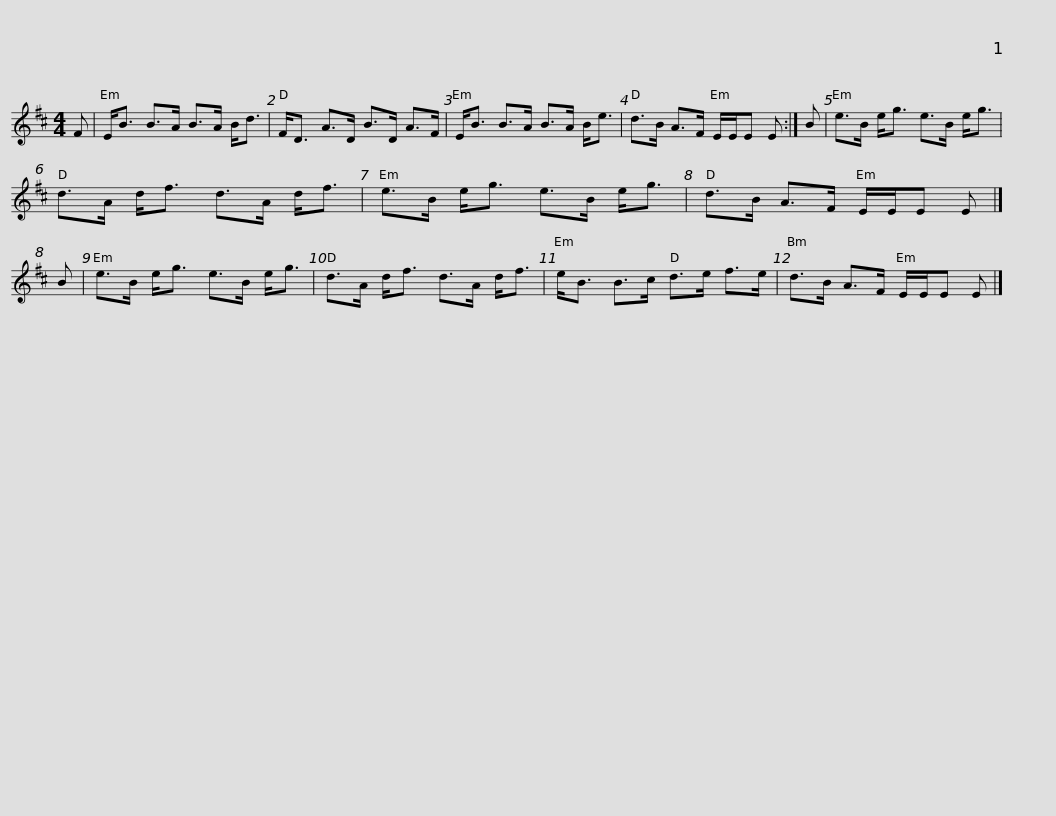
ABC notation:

X:1
L:1/8
M:4/4
I:linebreak $
K:D
V:1 treble
V:1
 F | E<B B>A B>A B<d | F<D A>D B>D A>F | E<B B>A B>A B<e | d>B A>F E/E/E E :| %5
 B |$ e>B e<g e>B e<g | d>A d<f d>A d<f | e>B e<g e>B e<g | d>B A>F E/E/E E |] %10
 B |$ e>B e<g e>B e<g | d>A d<f d>A d<f | e<B B>c d>e f>e | d>B A>F E/E/E E |] %15
